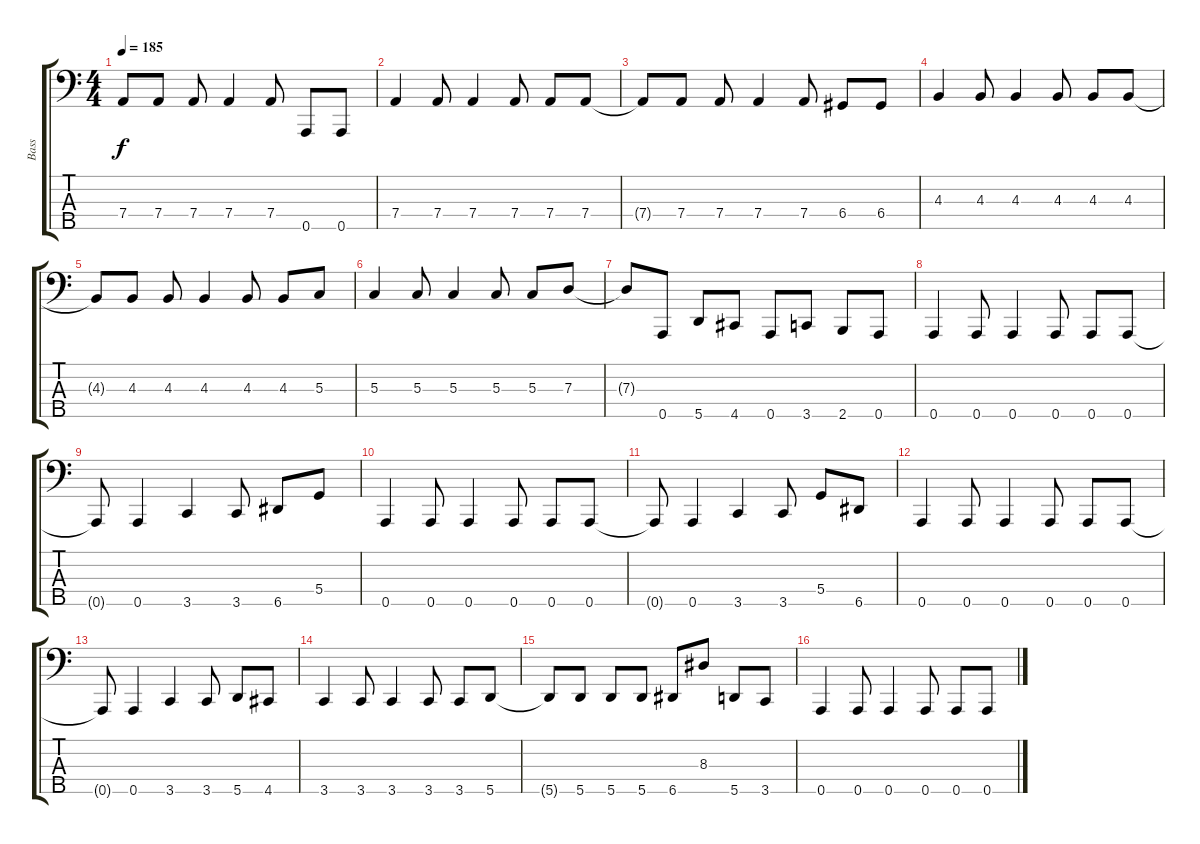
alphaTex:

\track ("Bass" "Bass") {instrument slapbass2}
\staff {score tabs}
\tuning (F2 C2 G1 D1 A0) {hide}
\ts (4 4)
\tempo 185
\clef f4
\ks c
7.4{t}.8{dy f} 7.4.8 7.4.8 7.4.4 7.4.8 0.5.8 0.5.8 |
7.4.4 7.4.8 7.4.4 7.4.8 7.4.8 7.4.8 |
7.4{t}.8 7.4.8 7.4.8 7.4.4 7.4.8 6.4.8 6.4.8 |
4.3.4 4.3.8 4.3.4 4.3.8 4.3.8 4.3.8 |
4.3{t}.8 4.3.8 4.3.8 4.3.4 4.3.8 4.3.8 5.3.8 |
5.3.4 5.3.8 5.3.4 5.3.8 5.3.8 7.3.8 |
7.3{t}.8 0.5.8 5.5.8 4.5.8 0.5.8 3.5.8 2.5.8 0.5.8 |
0.5.4 0.5.8 0.5.4 0.5.8 0.5.8 0.5.8 |
0.5{t}.8 0.5.4 3.5.4 3.5.8 6.5.8 5.4.8 |
0.5.4 0.5.8 0.5.4 0.5.8 0.5.8 0.5.8 |
0.5{t}.8 0.5.4 3.5.4 3.5.8 5.4.8 6.5.8 |
0.5.4 0.5.8 0.5.4 0.5.8 0.5.8 0.5.8 |
0.5{t}.8 0.5.4 3.5.4 3.5.8 5.5.8 4.5.8 |
3.5.4 3.5.8 3.5.4 3.5.8 3.5.8 5.5.8 |
5.5{t}.8 5.5.8 5.5.8 5.5.8 6.5.8 8.3.8 5.5.8 3.5.8 |
0.5.4 0.5.8 0.5.4 0.5.8 0.5.8 0.5.8
